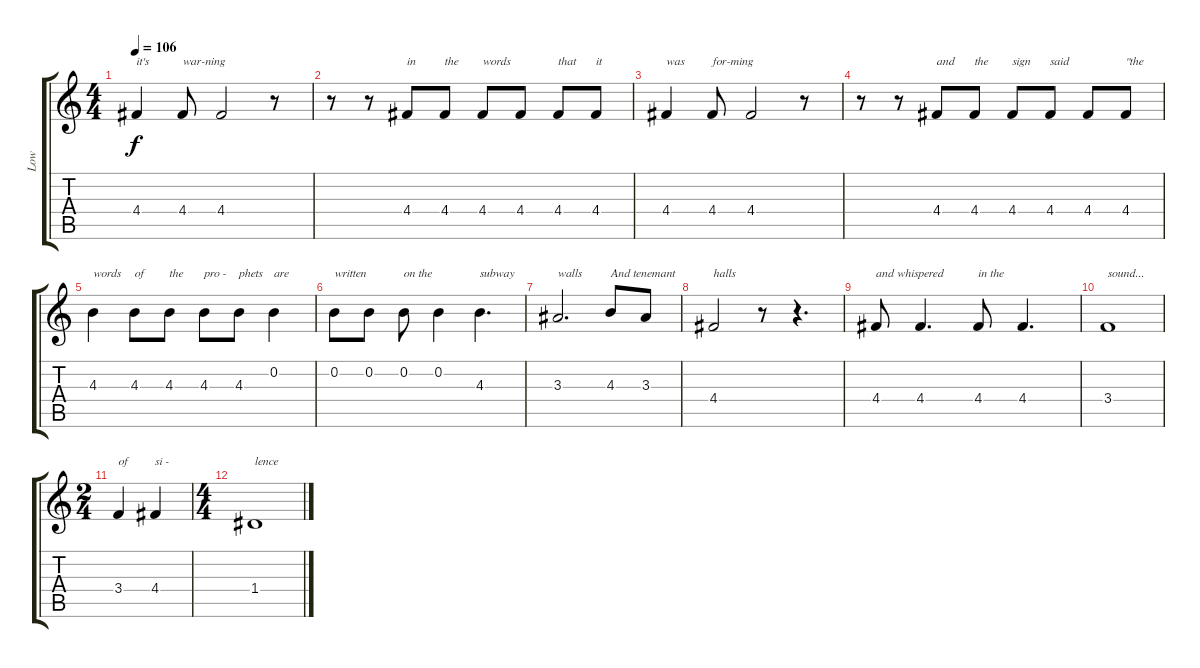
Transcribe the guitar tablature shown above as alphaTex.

\track ("Low" "Low") {instrument acousticguitarsteel}
\staff {score tabs}
\tuning (E4 B3 G3 D3 A2 E2) {hide}
\ts (4 4)
\tempo 106
\clef g2
\ks c
4.4.4{txt "it's" dy f} 4.4.8{txt "war-ning"} 4.4.2 r.8 |
r.8 r.8 4.4.8{txt "in"} 4.4.8{txt "the"} 4.4.8{txt "words"} 4.4.8 4.4.8{txt "that"} 4.4.8{txt "it"} |
4.4.4{txt "was"} 4.4.8{txt "for-ming"} 4.4.2 r.8 |
r.8 r.8 4.4.8{txt "and"} 4.4.8{txt "the"} 4.4.8{txt "sign"} 4.4.8{txt "said"} 4.4.8 4.4.8{txt "\"the"} |
4.3.4{txt "words"} 4.3.8{txt "of"} 4.3.8{txt "the"} 4.3.8{txt "pro -"} 4.3.8{txt "phets"} 0.2.4{txt "are"} |
0.2.8{txt "written"} 0.2.8 0.2.8{txt "on the"} 0.2.4 4.3.4{d txt "subway"} |
3.3.2{d txt "walls"} 4.3.8{txt "And tenemant"} 3.3.8 |
4.4.2{txt "halls"} r.8 r.4{d} |
4.4.8{txt "and whispered"} 4.4.4{d} 4.4.8{txt "in the"} 4.4.4{d} |
3.4.1{txt "sound..."} |
\ts (2 4)
3.4.4{txt "of"} 4.4.4{txt "si -"} |
\ts (4 4)
1.4.1{txt "lence" volume 5}
